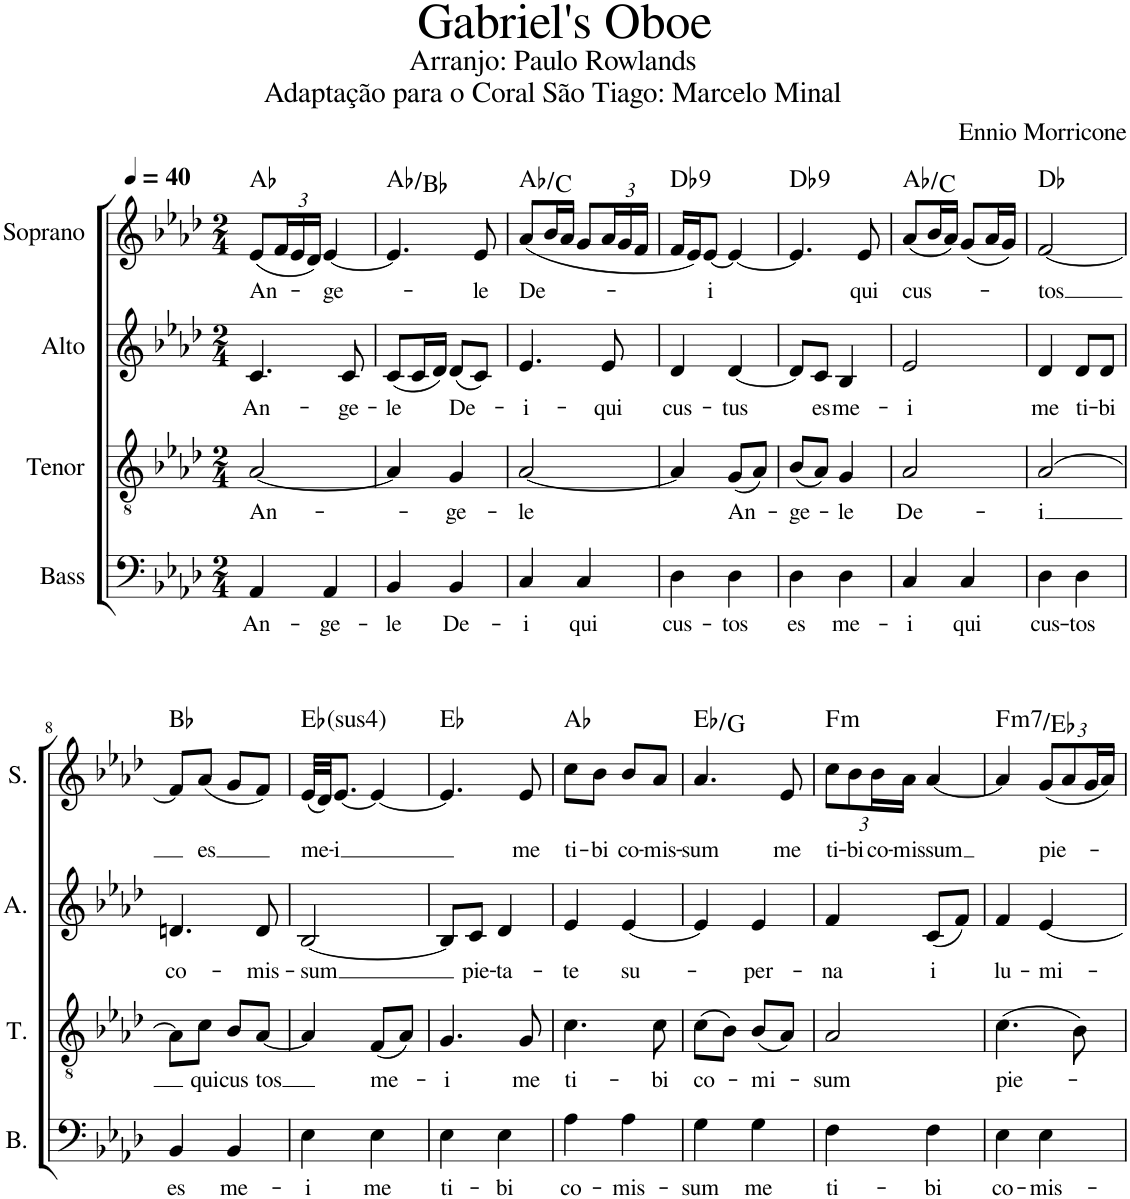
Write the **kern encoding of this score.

**kern	**text	**kern	**text	**kern	**text	**kern	**text	**harte
*part4	*part4	*part3	*part3	*part2	*part2	*part1	*part1	*part1
*staff4	*staff4	*staff3	*staff3	*staff2	*staff2	*staff1	*staff1	*
*I"Bass	*	*I"Tenor	*	*I"Alto	*	*I"Soprano	*	*
*I'B.	*	*I'T.	*	*I'A.	*	*I'S.	*	*
*clefF4	*	*clefGv2	*	*clefG2	*	*clefG2	*	*
*k[b-e-a-d-]	*	*k[b-e-a-d-]	*	*k[b-e-a-d-]	*	*k[b-e-a-d-]	*	*
*M2/4	*	*M2/4	*	*M2/4	*	*M2/4	*	*
*MM40	*	*MM40	*	*MM40	*	*MM40	*	*
=1	=1	=1	=1	=1	=1	=1	=1	=1
!	!LO:LY:b	!	!LO:LY:b	!	!LO:LY:b	!	!LO:LY:b	!
4AA-/	An-	[2A-/	An-	4.c/	An-	(8e-/L	An-	Ab:maj
*	*	*	*	*	*	*Xbrackettup	*	*
.	.	.	.	.	.	24f/L	.	.
.	.	.	.	.	.	24e-/	.	.
.	.	.	.	.	.	24d-/JJ)	.	.
!	!LO:LY:b	!	!	!	!	!	!LO:LY:b	!
4AA-/	-ge-	.	.	.	.	[4e-/	ge-	.
!	!	!	!	!	!LO:LY:b	!	!	!
.	.	.	.	8c/	-ge-	.	.	.
=2	=2	=2	=2	=2	=2	=2	=2	=2
!	!LO:LY:b	!	!	!	!LO:LY:b	!	!	!
4BB-/	-le	4A-/]	.	(8c/L	-le	4.e-/]	.	Ab:maj/2
.	.	.	.	16c/L	.	.	.	.
.	.	.	.	16d-/JJ)	.	.	.	.
!	!LO:LY:b	!	!LO:LY:b	!	!LO:LY:b	!	!	!
4BB-/	De-	4G/	-ge-	(8d-/L	De-	.	.	.
!	!	!	!	!	!	!	!LO:LY:b	!
.	.	.	.	8c/J)	.	8e-/	-le	.
=3	=3	=3	=3	=3	=3	=3	=3	=3
!	!LO:LY:b	!	!LO:LY:b	!	!LO:LY:b	!	!LO:LY:b	!
4C/	-i	[2A-/	-le	4.e-/	-i-	(8a-/L	De-	Ab:maj/3
.	.	.	.	.	.	16b-/L	.	.
.	.	.	.	.	.	16a-/JJ	.	.
!	!LO:LY:b	!	!	!	!	!	!	!
4C/	qui	.	.	.	.	8g/L	.	.
!	!	!	!	!	!LO:LY:b	!	!	!
.	.	.	.	8e-/	-qui	24a-/L	.	.
.	.	.	.	.	.	24g/	.	.
.	.	.	.	.	.	24f/JJ	.	.
=4	=4	=4	=4	=4	=4	=4	=4	=4
!	!LO:LY:b	!	!	!	!LO:LY:b	!	!	!LO:H:kt=9
4D-\	cus-	4A-/]	.	4d-/	cus-	16f/LL	.	Db:9
.	.	.	.	.	.	16e-/J)	.	.
!	!	!	!	!	!	!	!LO:LY:b	!
.	.	.	.	.	.	[8e-/J	i	.
!	!LO:LY:b	!	!LO:LY:b	!	!LO:LY:b	!	!	!
4D-\	-tos	(8G/L	An-	[4d-/	-tus	4e-/_	.	.
.	.	8A-/J)	.	.	.	.	.	.
=5	=5	=5	=5	=5	=5	=5	=5	=5
!	!LO:LY:b	!	!LO:LY:b	!	!	!	!	!LO:H:kt=9
4D-\	es	(8B-/L	-ge-	8d-/L]	.	4.e-/]	.	Db:9
!	!	!	!	!	!LO:LY:b	!	!	!
.	.	8A-/J)	.	8c/J	es	.	.	.
!	!LO:LY:b	!	!LO:LY:b	!	!LO:LY:b	!	!	!
4D-\	me-	4G/	-le	4B-/	me-	.	.	.
!	!	!	!	!	!	!	!LO:LY:b	!
.	.	.	.	.	.	8e-/	qui	.
=6	=6	=6	=6	=6	=6	=6	=6	=6
!	!LO:LY:b	!	!LO:LY:b	!	!LO:LY:b	!	!LO:LY:b	!
4C/	-i	2A-/	De-	2e-/	-i	(8a-/L	cus-	Ab:maj/3
.	.	.	.	.	.	16b-/L	.	.
.	.	.	.	.	.	16a-/JJ)	.	.
!	!LO:LY:b	!	!	!	!	!	!	!
4C/	qui	.	.	.	.	(8g/L	.	.
.	.	.	.	.	.	16a-/L	.	.
.	.	.	.	.	.	16g/JJ)	.	.
=7	=7	=7	=7	=7	=7	=7	=7	=7
!	!LO:LY:b	!	!LO:LY:b	!	!LO:LY:b	!	!LO:LY:b	!
4D-\	cus-	[2A-/	-i	4d-/	me	[2f/	-tos	Db:maj
!	!LO:LY:b	!	!	!	!LO:LY:b	!	!	!
4D-\	-tos	.	.	8d-/L	ti-	.	.	.
!	!	!	!	!	!LO:LY:b	!	!	!
.	.	.	.	8d-/J	-bi	.	.	.
!!LO:LB:g=z
=8	=8	=8	=8	=8	=8	=8	=8	=8
!	!LO:LY:b	!	!	!	!LO:LY:b	!	!	!
4BB-/	es	8A-\L]	.	4.dn/	co-	8f/L]	.	Bb:maj
!	!	!	!LO:LY:b	!	!	!	!LO:LY:b	!
.	.	8c\J	qui	.	.	(8a-/J	es	.
!	!LO:LY:b	!	!LO:LY:b	!	!	!	!	!
4BB-/	me-	8B-/L	cus	.	.	8g/L	.	.
!	!	!	!LO:LY:b	!	!LO:LY:b	!	!	!
.	.	[8A-/J	tos	8d/	-mis-	8f/J)	.	.
=9	=9	=9	=9	=9	=9	=9	=9	=9
!	!LO:LY:b	!	!	!	!LO:LY:b	!	!LO:LY:b	!LO:H:kt=4
4E-\	-i	4A-/]	.	[2B-/	-sum	(32e-/LLL	me-	Eb:sus4
.	.	.	.	.	.	32d-/JJ)	.	.
!	!	!	!	!	!	!	!LO:LY:b	!
.	.	.	.	.	.	[8.e-/J	-i	.
!	!LO:LY:b	!	!LO:LY:b	!	!	!	!	!
4E-\	me	(8F/L	me-	.	.	4e-/_	.	.
.	.	8A-/J)	.	.	.	.	.	.
=10	=10	=10	=10	=10	=10	=10	=10	=10
!	!LO:LY:b	!	!LO:LY:b	!	!	!	!	!
4E-\	ti-	4.G/	-i	8B-/L]	.	4.e-/]	.	Eb:maj
!	!	!	!	!	!LO:LY:b	!	!	!
.	.	.	.	8c/J	pie-	.	.	.
!	!LO:LY:b	!	!	!	!LO:LY:b	!	!	!
4E-\	-bi	.	.	4d-/	-ta-	.	.	.
!	!	!	!LO:LY:b	!	!	!	!LO:LY:b	!
.	.	8G/	me	.	.	8e-/	me	.
=11	=11	=11	=11	=11	=11	=11	=11	=11
!	!LO:LY:b	!	!LO:LY:b	!	!LO:LY:b	!	!LO:LY:b	!
4A-\	co-	4.c\	ti-	4e-/	-te	8cc\L	ti-	Ab:maj
!	!	!	!	!	!	!	!LO:LY:b	!
.	.	.	.	.	.	8b-\J	-bi	.
!	!LO:LY:b	!	!	!	!LO:LY:b	!	!LO:LY:b	!
4A-\	-mis-	.	.	[4e-/	su-	8b-/L	co-	.
!	!	!	!LO:LY:b	!	!	!	!LO:LY:b	!
.	.	8c\	-bi	.	.	8a-/J	-mis-	.
=12	=12	=12	=12	=12	=12	=12	=12	=12
!	!LO:LY:b	!	!LO:LY:b	!	!	!	!LO:LY:b	!
4G\	-sum	(8c\L	co-	4e-/]	.	4.a-/	-sum	Eb:maj/3
.	.	8B-\J)	.	.	.	.	.	.
!	!LO:LY:b	!	!LO:LY:b	!	!LO:LY:b	!	!	!
4G\	me	(8B-/L	-mi-	4e-/	-per-	.	.	.
!	!	!	!	!	!	!	!LO:LY:b	!
.	.	8A-/J)	.	.	.	8e-/	me	.
=13	=13	=13	=13	=13	=13	=13	=13	=13
!	!LO:LY:b	!	!LO:LY:b	!	!LO:LY:b	!	!LO:LY:b	!LO:H:kt=m
4F\	ti-	2A-/	-sum	4f/	-na	12cc\L	ti-	F:min
!	!	!	!	!	!	!	!LO:LY:b	!
.	.	.	.	.	.	12b-\	-bi	.
!	!	!	!	!	!	!	!LO:LY:b	!
.	.	.	.	.	.	24b-\L	co-	.
!	!	!	!	!	!	!	!LO:LY:b	!
.	.	.	.	.	.	24a-\JJ	-mis	.
!	!LO:LY:b	!	!	!	!LO:LY:b	!	!LO:LY:b	!
4F\	-bi	.	.	(8c/L	i	[4a-/	sum	.
.	.	.	.	8f/J)	.	.	.	.
=14	=14	=14	=14	=14	=14	=14	=14	=14
!	!LO:LY:b	!	!LO:LY:b	!	!LO:LY:b	!	!	!LO:H:kt=m7
4E-\	co-	(4.c\	pie-	4f/	lu-	4a-/]	.	F:min7/b7
!	!LO:LY:b	!	!	!	!LO:LY:b	!	!LO:LY:b	!
4E-\	-mis-	.	.	[4e-/	-mi-	(12g/L	pie-	.
.	.	.	.	.	.	12a-/	.	.
.	.	8B-\)	.	.	.	.	.	.
.	.	.	.	.	.	24g/L	.	.
.	.	.	.	.	.	24a-/JJ)	.	.
=	=	=	=	=	=	=	=	=
*-	*-	*-	*-	*-	*-	*-	*-	*-
